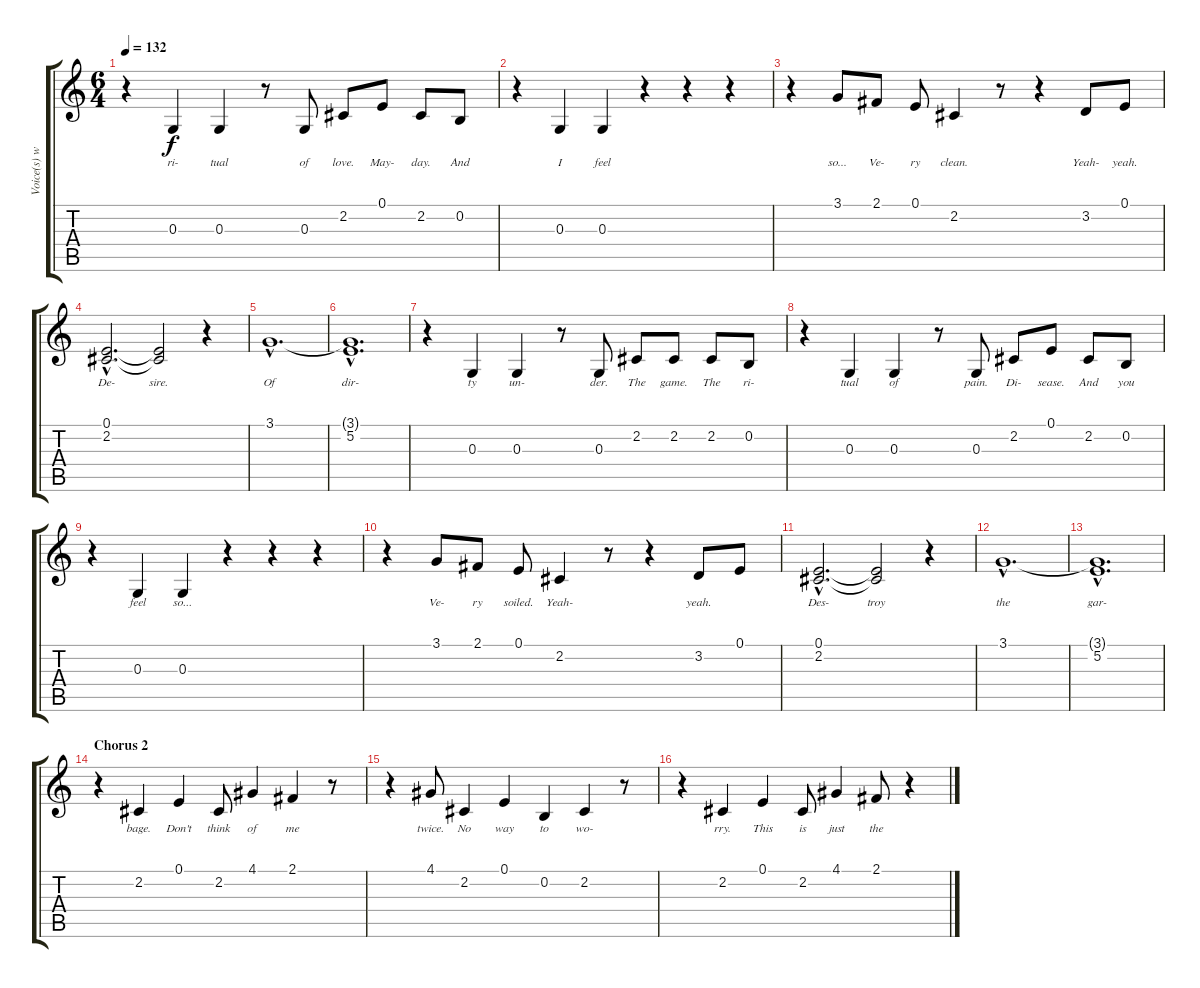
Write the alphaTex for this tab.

\track ("Voice(s) with lyrics" "Voice(s) w") {instrument clarinet}
\staff {score tabs}
\tuning (E4 B3 G3 D3 A2 E2) {hide}
\ts (6 4)
\tempo 132
\clef g2
\ks c
r.4{dy f} 0.3.4{lyrics (0 "ri-") lyrics (1 "") lyrics (2 "") lyrics (3 "") lyrics (4 "")} 0.3.4{lyrics (0 "tual") lyrics (1 "") lyrics (2 "") lyrics (3 "") lyrics (4 "")} r.8 0.3.8{lyrics (0 "of") lyrics (1 "") lyrics (2 "") lyrics (3 "") lyrics (4 "")} 2.2.8{lyrics (0 "love.") lyrics (1 "") lyrics (2 "") lyrics (3 "") lyrics (4 "")} 0.1.8{lyrics (0 "May-") lyrics (1 "") lyrics (2 "") lyrics (3 "") lyrics (4 "")} 2.2.8{lyrics (0 "day.") lyrics (1 "") lyrics (2 "") lyrics (3 "") lyrics (4 "")} 0.2.8{lyrics (0 "And") lyrics (1 "") lyrics (2 "") lyrics (3 "") lyrics (4 "")} |
r.4 0.3.4{lyrics (0 "I") lyrics (1 "") lyrics (2 "") lyrics (3 "") lyrics (4 "")} 0.3.4{lyrics (0 "feel") lyrics (1 "") lyrics (2 "") lyrics (3 "") lyrics (4 "")} r.4 r.4 r.4 |
r.4 3.1.8{lyrics (0 "so...") lyrics (1 "") lyrics (2 "") lyrics (3 "") lyrics (4 "")} 2.1.8{lyrics (0 "Ve-") lyrics (1 "") lyrics (2 "") lyrics (3 "") lyrics (4 "")} 0.1.8{lyrics (0 "ry") lyrics (1 "") lyrics (2 "") lyrics (3 "") lyrics (4 "")} 2.2.4{lyrics (0 "clean.") lyrics (1 "") lyrics (2 "") lyrics (3 "") lyrics (4 "")} r.8 r.4 3.2.8{lyrics (0 "Yeah-") lyrics (1 "") lyrics (2 "") lyrics (3 "") lyrics (4 "")} 0.1.8{lyrics (0 "yeah.") lyrics (1 "") lyrics (2 "") lyrics (3 "") lyrics (4 "")} |
(0.1{hac} 2.2{hac}).2{d lyrics (0 "De-") lyrics (1 "") lyrics (2 "") lyrics (3 "") lyrics (4 "")} (0.1{t} 2.2{t}).2{lyrics (0 "sire.") lyrics (1 "") lyrics (2 "") lyrics (3 "") lyrics (4 "")} r.4 |
3.1{hac}.1{d lyrics (0 "Of") lyrics (1 "") lyrics (2 "") lyrics (3 "") lyrics (4 "")} |
(3.1{hac t} 5.2{hac}).1{d lyrics (0 "dir-") lyrics (1 "") lyrics (2 "") lyrics (3 "") lyrics (4 "")} |
r.4 0.3.4{lyrics (0 "ty") lyrics (1 "") lyrics (2 "") lyrics (3 "") lyrics (4 "")} 0.3.4{lyrics (0 "un-") lyrics (1 "") lyrics (2 "") lyrics (3 "") lyrics (4 "")} r.8 0.3.8{lyrics (0 "der.") lyrics (1 "") lyrics (2 "") lyrics (3 "") lyrics (4 "")} 2.2.8{lyrics (0 "The") lyrics (1 "") lyrics (2 "") lyrics (3 "") lyrics (4 "")} 2.2.8{lyrics (0 "game.") lyrics (1 "") lyrics (2 "") lyrics (3 "") lyrics (4 "")} 2.2.8{lyrics (0 "The") lyrics (1 "") lyrics (2 "") lyrics (3 "") lyrics (4 "")} 0.2.8{lyrics (0 "ri-") lyrics (1 "") lyrics (2 "") lyrics (3 "") lyrics (4 "")} |
r.4 0.3.4{lyrics (0 "tual") lyrics (1 "") lyrics (2 "") lyrics (3 "") lyrics (4 "")} 0.3.4{lyrics (0 "of") lyrics (1 "") lyrics (2 "") lyrics (3 "") lyrics (4 "")} r.8 0.3.8{lyrics (0 "pain.") lyrics (1 "") lyrics (2 "") lyrics (3 "") lyrics (4 "")} 2.2.8{lyrics (0 "Di-") lyrics (1 "") lyrics (2 "") lyrics (3 "") lyrics (4 "")} 0.1.8{lyrics (0 "sease.") lyrics (1 "") lyrics (2 "") lyrics (3 "") lyrics (4 "")} 2.2.8{lyrics (0 "And") lyrics (1 "") lyrics (2 "") lyrics (3 "") lyrics (4 "")} 0.2.8{lyrics (0 "you") lyrics (1 "") lyrics (2 "") lyrics (3 "") lyrics (4 "")} |
r.4 0.3.4{lyrics (0 "feel") lyrics (1 "") lyrics (2 "") lyrics (3 "") lyrics (4 "")} 0.3.4{lyrics (0 "so...") lyrics (1 "") lyrics (2 "") lyrics (3 "") lyrics (4 "")} r.4 r.4 r.4 |
r.4 3.1.8{lyrics (0 "Ve-") lyrics (1 "") lyrics (2 "") lyrics (3 "") lyrics (4 "")} 2.1.8{lyrics (0 "ry") lyrics (1 "") lyrics (2 "") lyrics (3 "") lyrics (4 "")} 0.1.8{lyrics (0 "soiled.") lyrics (1 "") lyrics (2 "") lyrics (3 "") lyrics (4 "")} 2.2.4{lyrics (0 "Yeah-") lyrics (1 "") lyrics (2 "") lyrics (3 "") lyrics (4 "")} r.8 r.4 3.2.8{lyrics (0 "yeah.") lyrics (1 "") lyrics (2 "") lyrics (3 "") lyrics (4 "")} 0.1.8{lyrics (0 "") lyrics (1 "") lyrics (2 "") lyrics (3 "") lyrics (4 "")} |
(0.1{hac} 2.2{hac}).2{d lyrics (0 "Des-") lyrics (1 "") lyrics (2 "") lyrics (3 "") lyrics (4 "")} (0.1{t} 2.2{t}).2{lyrics (0 "troy") lyrics (1 "") lyrics (2 "") lyrics (3 "") lyrics (4 "")} r.4 |
3.1{hac}.1{d lyrics (0 "the") lyrics (1 "") lyrics (2 "") lyrics (3 "") lyrics (4 "")} |
(3.1{hac t} 5.2{hac}).1{d lyrics (0 "gar-") lyrics (1 "") lyrics (2 "") lyrics (3 "") lyrics (4 "")} |
\section ("" "Chorus 2")
r.4 2.2.4{lyrics (0 "bage.") lyrics (1 "") lyrics (2 "") lyrics (3 "") lyrics (4 "")} 0.1.4{lyrics (0 "Don't") lyrics (1 "") lyrics (2 "") lyrics (3 "") lyrics (4 "")} 2.2.8{lyrics (0 "think") lyrics (1 "") lyrics (2 "") lyrics (3 "") lyrics (4 "")} 4.1.4{lyrics (0 "of") lyrics (1 "") lyrics (2 "") lyrics (3 "") lyrics (4 "")} 2.1.4{lyrics (0 "me") lyrics (1 "") lyrics (2 "") lyrics (3 "") lyrics (4 "")} r.8 |
r.4 4.1.8{lyrics (0 "twice.") lyrics (1 "") lyrics (2 "") lyrics (3 "") lyrics (4 "")} 2.2.4{lyrics (0 "No") lyrics (1 "") lyrics (2 "") lyrics (3 "") lyrics (4 "")} 0.1.4{lyrics (0 "way") lyrics (1 "") lyrics (2 "") lyrics (3 "") lyrics (4 "")} 0.2.4{lyrics (0 "to") lyrics (1 "") lyrics (2 "") lyrics (3 "") lyrics (4 "")} 2.2.4{lyrics (0 "wo-") lyrics (1 "") lyrics (2 "") lyrics (3 "") lyrics (4 "")} r.8 |
r.4 2.2.4{lyrics (0 "rry.") lyrics (1 "") lyrics (2 "") lyrics (3 "") lyrics (4 "")} 0.1.4{lyrics (0 "This") lyrics (1 "") lyrics (2 "") lyrics (3 "") lyrics (4 "")} 2.2.8{lyrics (0 "is") lyrics (1 "") lyrics (2 "") lyrics (3 "") lyrics (4 "")} 4.1.4{lyrics (0 "just") lyrics (1 "") lyrics (2 "") lyrics (3 "") lyrics (4 "")} 2.1.8{lyrics (0 "the") lyrics (1 "") lyrics (2 "") lyrics (3 "") lyrics (4 "")} r.4
